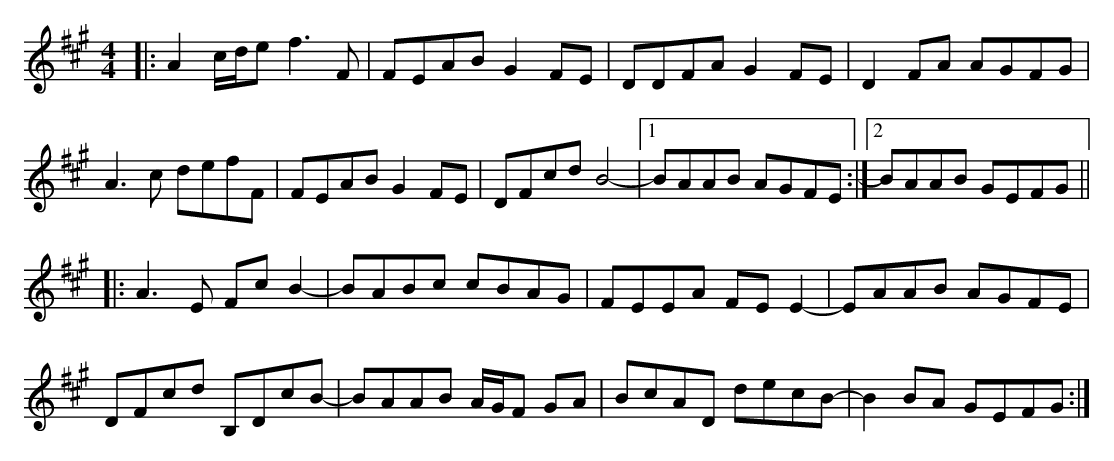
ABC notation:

X:1
M:4/4
K:A
|:A2 c/d/e f3 F|FEAB G2 FE|DDFA G2 FE|D2 FA AGFG|
A3 c defF|FEAB G2 FE|DFcd B4-|1 BAAB AGFE:|2 BAAB GEFG||
|:A3 E Fc B2-|BABc cBAG|FEEA FE E2-|EAAB AGFE|
DFcd B,DcB-|BAAB A/G/F GA|BcAD decB-|B2 BA GEFG:|
